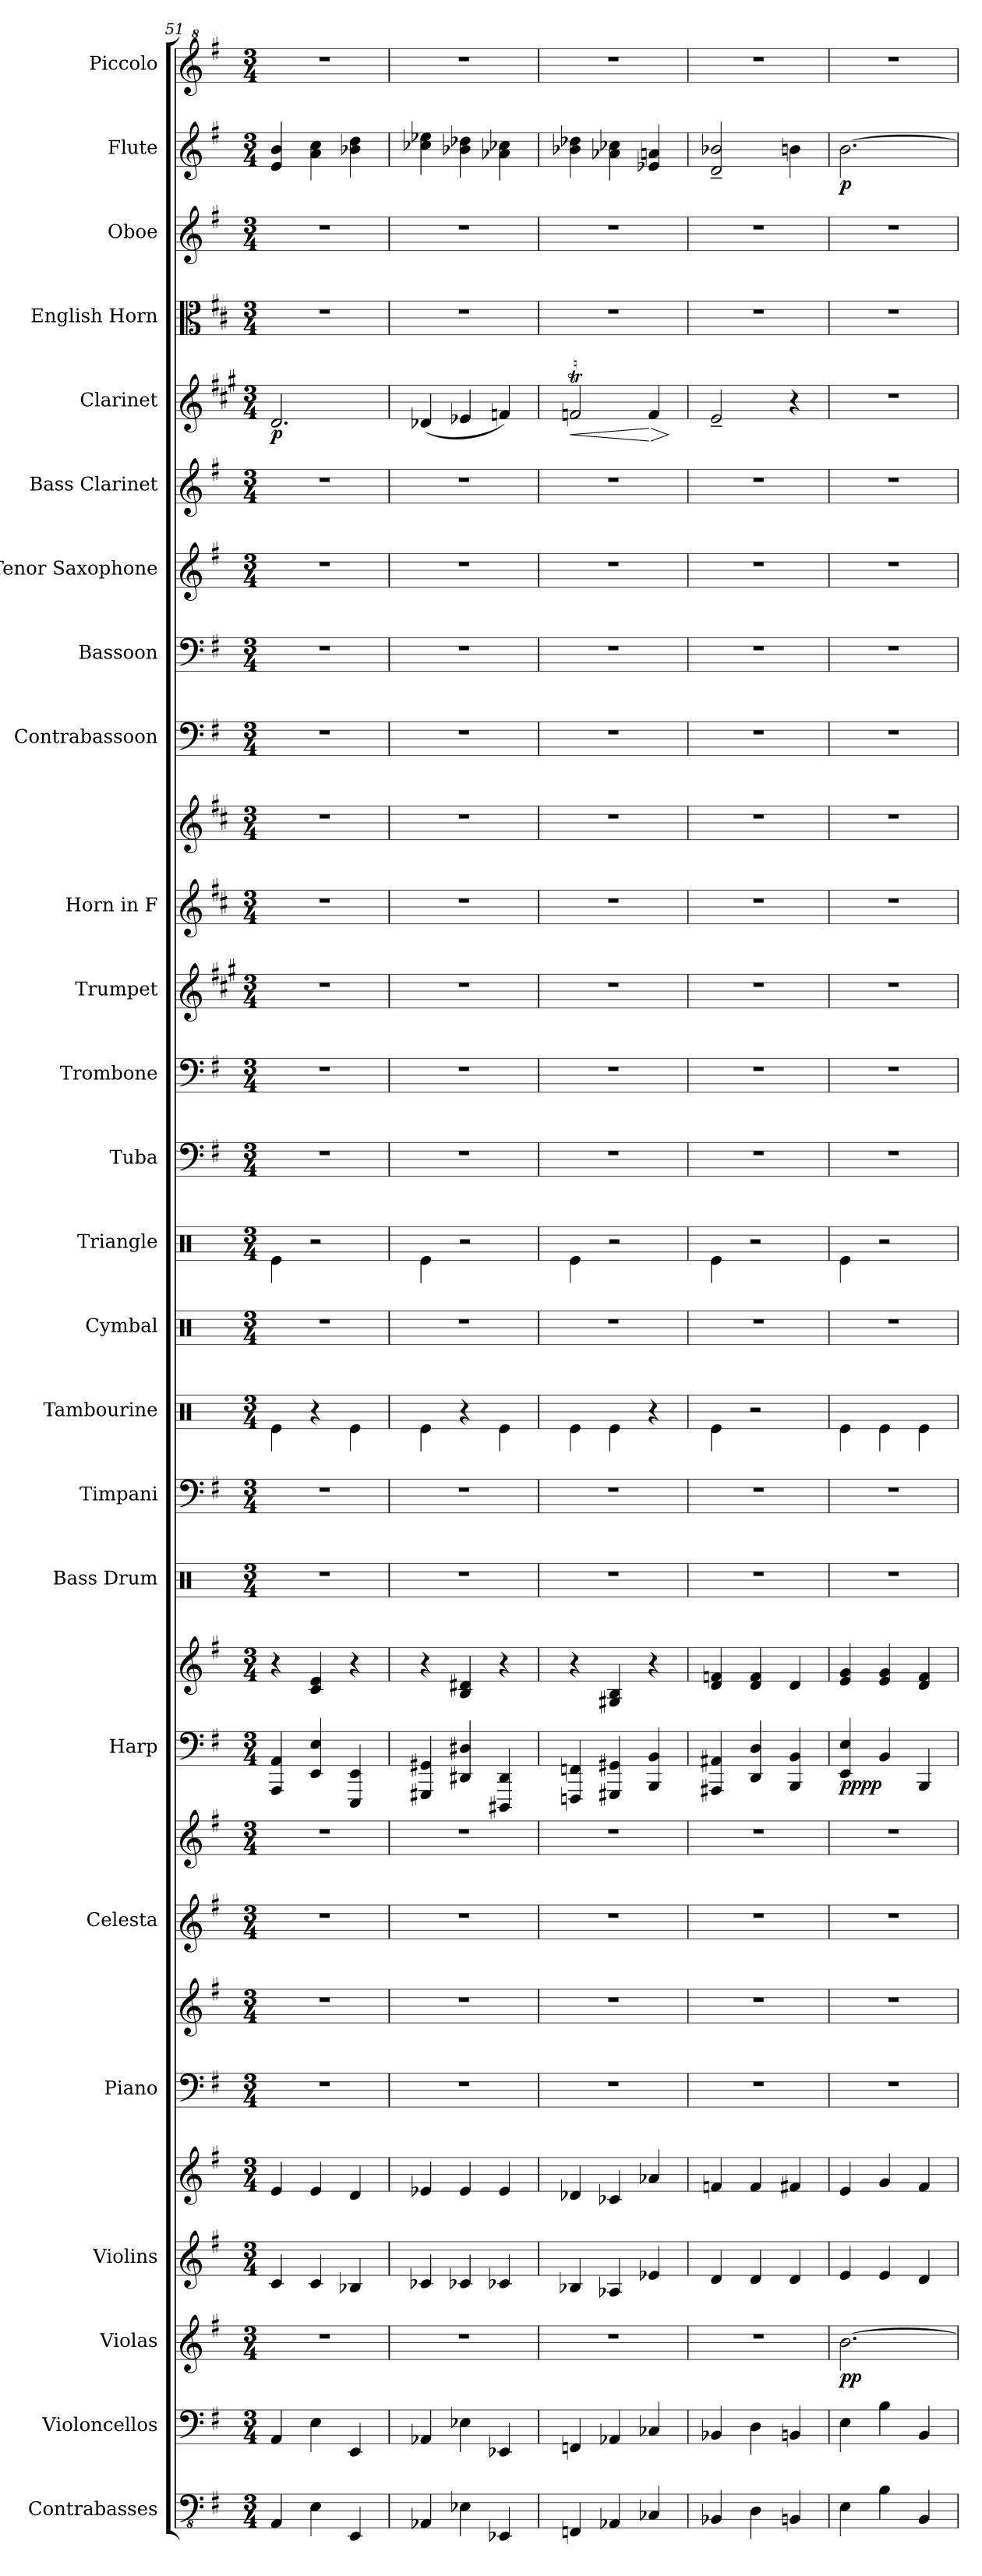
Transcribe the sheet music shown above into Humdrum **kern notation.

**kern	**kern	**kern	**dynam	**kern	**kern	**kern	**kern	**kern	**kern	**kern	**kern	**dynam	**kern	**kern	**kern	**kern	**kern	**kern	**kern	**kern	**kern	**kern	**kern	**kern	**kern	**kern	**kern	**dynam	**kern	**kern	**kern	**dynam	**kern
*part25	*part24	*part23	*part23	*part22	*part22	*part21	*part21	*part20	*part20	*part19	*part19	*part19	*part18	*part17	*part16	*part15	*part14	*part13	*part12	*part11	*part10	*part10	*part9	*part8	*part7	*part6	*part5	*part5	*part4	*part3	*part2	*part2	*part1
*staff30	*staff29	*staff28	*staff28	*staff27	*staff26	*staff25	*staff24	*staff23	*staff22	*staff21	*staff20	*staff20/21	*staff19	*staff18	*staff17	*staff16	*staff15	*staff14	*staff13	*staff12	*staff11	*staff10	*staff9	*staff8	*staff7	*staff6	*staff5	*staff5	*staff4	*staff3	*staff2	*staff2	*staff1
*I"Contrabasses	*I"Violoncellos	*I"Violas	*	*I"Violins	*	*I"Piano	*	*I"Celesta	*	*I"Harp	*	*	*I"Bass Drum	*I"Timpani	*I"Tambourine	*I"Cymbal	*I"Triangle	*I"Tuba	*I"Trombone	*I"Trumpet	*I"Horn in F	*	*I"Contrabassoon	*I"Bassoon	*I"Tenor Saxophone	*I"Bass Clarinet	*I"Clarinet	*	*I"English Horn	*I"Oboe	*I"Flute	*	*I"Piccolo
*I'Cbs.	*I'Vcs.	*I'Vlas.	*	*I'Vlns.	*	*I'Pno.	*	*I'Cel.	*	*I'Hrp.	*	*	*I'B. Dr.	*I'Timp.	*I'Tamb.	*I'Cym.	*I'Trgl.	*I'Tba.	*I'Tbn.	*I'Tpt.	*	*	*I'Cbsn.	*I'Bsn.	*I'T. Sax.	*I'B. Cl.	*I'Cl.	*	*I'E. Hn.	*I'Ob.	*I'Fl.	*	*I'Picc.
!!LO:PB:g=z
*clefFv4	*clefF4	*clefG2	*	*clefG2	*clefG2	*clefF4	*clefG2	*clefG2	*clefG2	*clefF4	*clefG2	*	*clefX	*clefF4	*clefX	*clefX	*clefX	*clefF4	*clefF4	*clefG2	*clefG2	*clefG2	*clefF4	*clefF4	*clefG2	*clefG2	*clefG2	*	*clefC3	*clefG2	*clefG2	*	*clefG^2
*	*	*	*	*	*	*	*	*ITrd-7c-12	*ITrd-7c-12	*	*	*	*	*	*	*	*	*	*	*ITrd1c2	*ITrd4c7	*ITrd4c7	*ITrd7c12	*	*ITrd8c14	*ITrd8c14	*ITrd1c2	*	*ITrd4c7	*	*	*	*ITrd-7c-12
*k[f#]	*k[f#]	*k[f#]	*	*k[f#]	*k[f#]	*k[f#]	*k[f#]	*k[f#]	*k[f#]	*k[f#]	*k[f#]	*	*k[]	*k[f#]	*k[]	*k[]	*k[]	*k[f#]	*k[f#]	*k[f#]	*k[f#]	*k[f#]	*k[f#]	*k[f#]	*k[f#]	*k[f#]	*k[f#]	*	*k[f#]	*k[f#]	*k[f#]	*	*k[f#]
*M3/4	*M3/4	*M3/4	*	*M3/4	*M3/4	*M3/4	*M3/4	*M3/4	*M3/4	*M3/4	*M3/4	*	*M3/4	*M3/4	*M3/4	*M3/4	*M3/4	*M3/4	*M3/4	*M3/4	*M3/4	*M3/4	*M3/4	*M3/4	*M3/4	*M3/4	*M3/4	*	*M3/4	*M3/4	*M3/4	*	*M3/4
=51	=51	=51	=51	=51	=51	=51	=51	=51	=51	=51	=51	=51	=51	=51	=51	=51	=51	=51	=51	=51	=51	=51	=51	=51	=51	=51	=51	=51	=51	=51	=51	=51	=51
!	!	!	!	!	!	!	!	!	!	!	!	!	!	!	!	!	!	!	!	!	!	!	!	!	!	!	!	!LO:DY:b	!	!	!	!	!
4AAA/	4AA/	2.r	.	4c/	4e/	2.r	2.r	2.r	2.r	4AAA/ 4AA/	4r	.	2.r	2.r	4Re\	2.r	4Re\	2.r	2.r	2.r	2.r	2.r	2.r	2.r	2.r	2.r	2.c/	p	2.r	2.r	4e/ 4b/	.	2.r
4EE\	4E\	.	.	4c/	4e/	.	.	.	.	4EE/ 4E/	4c/ 4e/	.	.	.	4r	.	2r	.	.	.	.	.	.	.	.	.	.	.	.	.	4a\ 4cc\	.	.
4EEE/	4EE/	.	.	4B-X/	4d/	.	.	.	.	4EEE/ 4EE/	4r	.	.	.	4Re\	.	.	.	.	.	.	.	.	.	.	.	.	.	.	.	4b-X\ 4dd\	.	.
=52	=52	=52	=52	=52	=52	=52	=52	=52	=52	=52	=52	=52	=52	=52	=52	=52	=52	=52	=52	=52	=52	=52	=52	=52	=52	=52	=52	=52	=52	=52	=52	=52	=52
4AAA-X/	4AA-X/	2.r	.	4c-X/	4e-X/	2.r	2.r	2.r	2.r	4GGG#X/ 4GG#X/	4r	.	2.r	2.r	4Re\	2.r	4Re\	2.r	2.r	2.r	2.r	2.r	2.r	2.r	2.r	2.r	(4c-X/	.	2.r	2.r	4cc-X\ 4ee-X\	.	2.r
4EE-X\	4E-X\	.	.	4c-X/	4e-/	.	.	.	.	4DD#X/ 4D#X/	4B/ 4d#X/	.	.	.	4r	.	2r	.	.	.	.	.	.	.	.	.	4d-X/	.	.	.	4b-X\ 4dd-X\	.	.
4EEE-X/	4EE-X/	.	.	4c-X/	4e-/	.	.	.	.	4DDD#X/ 4DD#/	4r	.	.	.	4Re\	.	.	.	.	.	.	.	.	.	.	.	4e-X/)	.	.	.	4a-X\ 4cc-X\	.	.
=53	=53	=53	=53	=53	=53	=53	=53	=53	=53	=53	=53	=53	=53	=53	=53	=53	=53	=53	=53	=53	=53	=53	=53	=53	=53	=53	=53	=53	=53	=53	=53	=53	=53
!	!	!	!	!	!	!	!	!	!	!	!	!	!	!	!	!	!	!	!	!	!	!	!	!	!	!	!	!LO:HP:b	!	!	!	!	!
4FFFn/	4FFn/	2.r	.	4B-X/	4d-X/	2.r	2.r	2.r	2.r	4FFFn/ 4FFn/	4r	.	2.r	2.r	4Re\	2.r	4Re\	2.r	2.r	2.r	2.r	2.r	2.r	2.r	2.r	2.r	2e-XT/	<	2.r	2.r	4b-X\ 4dd-X\	.	2.r
4AAA-X/	4AA-X/	.	.	4A-X/	4c-X/	.	.	.	.	4GGG#X/ 4GG#X/	4G#X/ 4B/	.	.	.	4Re\	.	2r	.	.	.	.	.	.	.	.	.	.	.	.	.	4a-X\ 4cc-X\	.	.
!	!	!	!	!	!	!	!	!	!	!	!	!	!	!	!	!	!	!	!	!	!	!	!	!	!	!	!	!LO:HP:n=1:b	!	!	!	!	!
4CC-X/	4C-X/	.	.	4e-X/	4a-X/	.	.	.	.	4BBB/ 4BB/	4r	.	.	.	4r	.	.	.	.	.	.	.	.	.	.	.	4e-/	[ >	.	.	4e-X/ 4an/	.	.
.	.	.	.	.	.	.	.	.	.	.	.	.	.	.	.	.	.	.	.	.	.	.	.	.	.	.	.	]	.	.	.	.	.
=54	=54	=54	=54	=54	=54	=54	=54	=54	=54	=54	=54	=54	=54	=54	=54	=54	=54	=54	=54	=54	=54	=54	=54	=54	=54	=54	=54	=54	=54	=54	=54	=54	=54
4BBB-X/	4BB-X/	2.r	.	4d/	4fn/	2.r	2.r	2.r	2.r	4AAA#X/ 4AA#X/	4d/ 4fn/	.	2.r	2.r	4Re\	2.r	4Re\	2.r	2.r	2.r	2.r	2.r	2.r	2.r	2.r	2.r	2d~/	.	2.r	2.r	2d/~ 2b-X/~	.	2.r
4DD\	4D\	.	.	4d/	4f/	.	.	.	.	4DD/ 4D/	4d/ 4f/	.	.	.	2r	.	2r	.	.	.	.	.	.	.	.	.	.	.	.	.	.	.	.
4BBBn/	4BBn/	.	.	4d/	4f#X/	.	.	.	.	4BBB/ 4BB/	4d/	.	.	.	.	.	.	.	.	.	.	.	.	.	.	.	4r	.	.	.	4bn\	.	.
=55	=55	=55	=55	=55	=55	=55	=55	=55	=55	=55	=55	=55	=55	=55	=55	=55	=55	=55	=55	=55	=55	=55	=55	=55	=55	=55	=55	=55	=55	=55	=55	=55	=55
!	!	!	!LO:DY:b	!	!	!	!	!	!	!	!	!LO:DY:b=2	!	!	!	!	!	!	!	!	!	!	!	!	!	!	!	!	!	!	!	!	!
!	!	!	!	!	!	!	!	!	!	!	!	!LO:DY:n=1:b	!	!	!	!	!	!	!	!	!	!	!	!	!	!	!	!	!	!	!	!LO:DY:b	!
4EE\	4E\	[2.b\	pp	4e/	4e/	2.r	2.r	2.r	2.r	4EE/ 4E/	4e/ 4g/	pp pp	2.r	2.r	4Re\	2.r	4Re\	2.r	2.r	2.r	2.r	2.r	2.r	2.r	2.r	2.r	2.r	.	2.r	2.r	[2.b\	p	2.r
4BB\	4B\	.	.	4e/	4g/	.	.	.	.	4BB/	4e/ 4g/	.	.	.	4Re\	.	2r	.	.	.	.	.	.	.	.	.	.	.	.	.	.	.	.
4BBB/	4BB/	.	.	4d/	4f#/	.	.	.	.	4BBB/	4d/ 4f#/	.	.	.	4Re\	.	.	.	.	.	.	.	.	.	.	.	.	.	.	.	.	.	.
=	=	=	=	=	=	=	=	=	=	=	=	=	=	=	=	=	=	=	=	=	=	=	=	=	=	=	=	=	=	=	=	=	=
*-	*-	*-	*-	*-	*-	*-	*-	*-	*-	*-	*-	*-	*-	*-	*-	*-	*-	*-	*-	*-	*-	*-	*-	*-	*-	*-	*-	*-	*-	*-	*-	*-	*-
